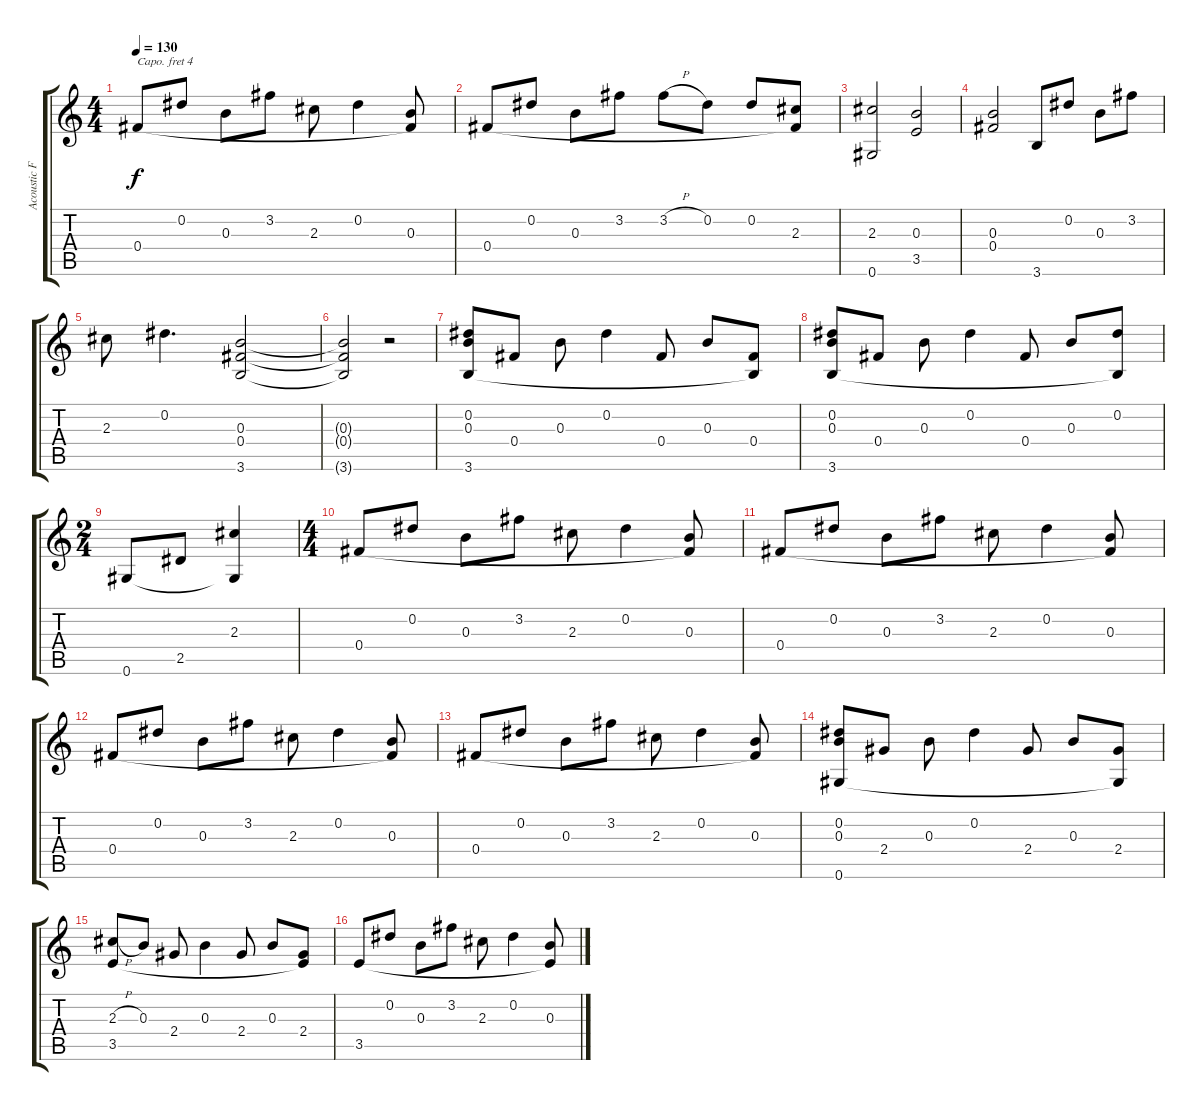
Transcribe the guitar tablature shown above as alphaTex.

\track ("Acoustic Fingerstyle Guitar Arrangement" "Acoustic F") {instrument acousticguitarnylon}
\staff {score tabs}
\capo 4
\tuning (E4 B3 G3 D3 A2 E2) {hide}
\ts (4 4)
\tempo 130
\clef g2
\ks c
0.4.8{dy f} 0.2.8 0.3.8 3.2.8 2.3.8 0.2.4 (0.3 0.4{t}).8 |
0.4.8 0.2.8 0.3.8 3.2.8 3.2{h}.8 0.2.8 0.2.8 (2.3 0.4{t}).8 |
(2.3 0.6).2 (0.3 3.5).2 |
(0.3 0.4).2 3.6.8 0.2.8 0.3.8 3.2.8 |
2.3.8 0.2.4{d} (0.3 0.4 3.6).2 |
(0.3{t} 0.4{t} 3.6{t}).2 r.2 |
(0.2 0.3 3.6).8 0.4.8 0.3.8 0.2.4 0.4.8 0.3.8 (0.4 3.6{t}).8 |
(0.2 0.3 3.6).8 0.4.8 0.3.8 0.2.4 0.4.8 0.3.8 (0.2 3.6{t}).8 |
\ts (2 4)
0.6.8 2.5.8 (2.3 0.6{t}).4 |
\ts (4 4)
0.4.8 0.2.8 0.3.8 3.2.8 2.3.8 0.2.4 (0.3 0.4{t}).8 |
0.4.8 0.2.8 0.3.8 3.2.8 2.3.8 0.2.4 (0.3 0.4{t}).8 |
0.4.8 0.2.8 0.3.8 3.2.8 2.3.8 0.2.4 (0.3 0.4{t}).8 |
0.4.8 0.2.8 0.3.8 3.2.8 2.3.8 0.2.4 (0.3 0.4{t}).8 |
(0.2 0.3 0.6).8 2.4.8 0.3.8 0.2.4 2.4.8 0.3.8 (2.4 0.6{t}).8 |
(2.3{h} 3.5).8 0.3.8 2.4.8 0.3.4 2.4.8 0.3.8 (2.4 3.5{t}).8 |
3.5.8 0.2.8 0.3.8 3.2.8 2.3.8 0.2.4 (0.3 3.5{t}).8
